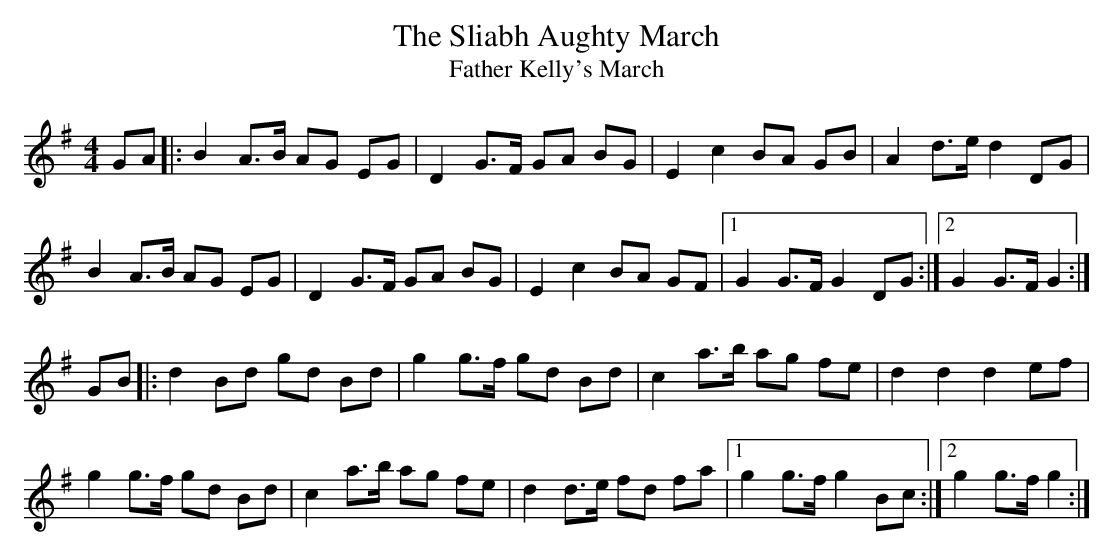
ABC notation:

X:1
T: The Sliabh Aughty March
T: Father Kelly's March
M: 4/4
L: 1/8
K: G
GA |:\
B2 A>B AG EG | D2 G>F GA BG | E2 c2 BA GB |  A2 d>e d2 DG  |
B2 A>B AG EG | D2 G>F GA BG | E2 c2 BA GF |1 G2 G>F G2 DG :|2 G2 G>F G2 :|
GB |:\
d2 Bd  gd Bd | g2 g>f gd Bd | c2 a>b ag fe |  d2 d2  d2 ef  |
g2 g>f gd Bd | c2 a>b ag fe | d2 d>e fd fa |1 g2 g>f g2 Bc :|2 g2 g>f g2 :|
